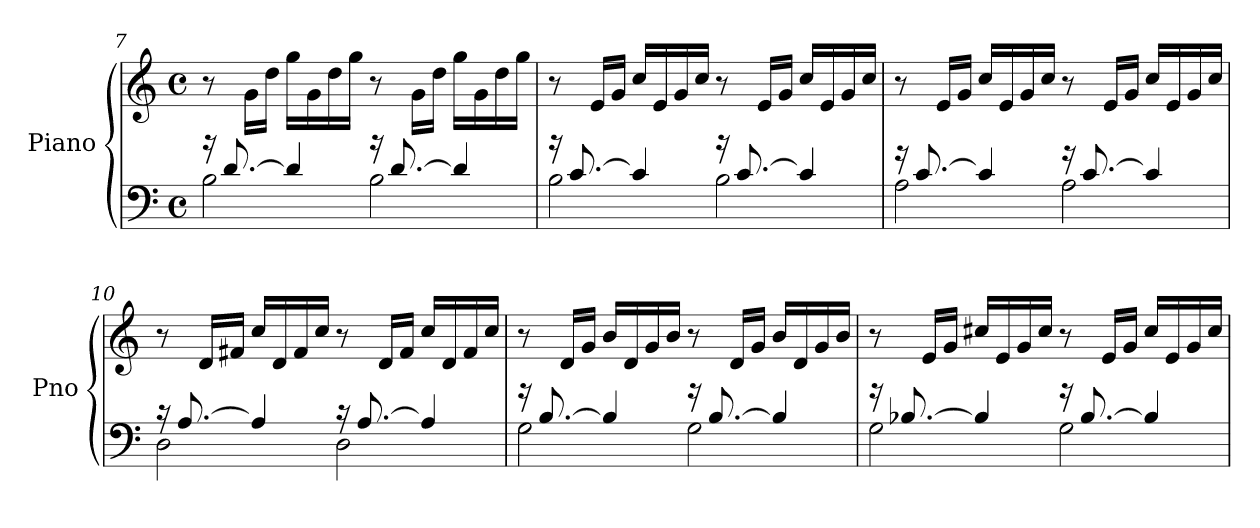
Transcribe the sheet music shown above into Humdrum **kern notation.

**kern	**kern
*part1	*part1
*staff2	*staff1
*I"Piano	*
*I'Pno	*
!!LO:LB:g=z
*clefF4	*clefG2
*k[]	*k[]
*M4/4	*M4/4
*met(c)	*met(c)
=7	=7
*^	*
16r	2B\	8r
[8.d/	.	.
.	.	16g\LL
.	.	16dd\JJ
4d/]	.	16gg\LL
.	.	16g\
.	.	16dd\
.	.	16gg\JJ
16r	2B\	8r
[8.d/	.	.
.	.	16g\LL
.	.	16dd\JJ
4d/]	.	16gg\LL
.	.	16g\
.	.	16dd\
.	.	16gg\JJ
=8	=8	=8
16r	2B\	8r
[8.c/	.	.
.	.	16e/LL
.	.	16g/JJ
4c/]	.	16cc/LL
.	.	16e/
.	.	16g/
.	.	16cc/JJ
16r	2B\	8r
[8.c/	.	.
.	.	16e/LL
.	.	16g/JJ
4c/]	.	16cc/LL
.	.	16e/
.	.	16g/
.	.	16cc/JJ
=9	=9	=9
16r	2A\	8r
[8.c/	.	.
.	.	16e/LL
.	.	16g/JJ
4c/]	.	16cc/LL
.	.	16e/
.	.	16g/
.	.	16cc/JJ
16r	2A\	8r
[8.c/	.	.
.	.	16e/LL
.	.	16g/JJ
4c/]	.	16cc/LL
.	.	16e/
.	.	16g/
.	.	16cc/JJ
!!LO:LB:g=z
=10	=10	=10
16r	2D\	8r
[8.A/	.	.
.	.	16d/LL
.	.	16f#X/JJ
4A/]	.	16cc/LL
.	.	16d/
.	.	16f#/
.	.	16cc/JJ
16r	2D\	8r
[8.A/	.	.
.	.	16d/LL
.	.	16f#/JJ
4A/]	.	16cc/LL
.	.	16d/
.	.	16f#/
.	.	16cc/JJ
=11	=11	=11
16r	2G\	8r
[8.B/	.	.
.	.	16d/LL
.	.	16g/JJ
4B/]	.	16b/LL
.	.	16d/
.	.	16g/
.	.	16b/JJ
16r	2G\	8r
[8.B/	.	.
.	.	16d/LL
.	.	16g/JJ
4B/]	.	16b/LL
.	.	16d/
.	.	16g/
.	.	16b/JJ
=12	=12	=12
16r	2G\	8r
[8.B-X/	.	.
.	.	16e/LL
.	.	16g/JJ
4B-/]	.	16cc#X/LL
.	.	16e/
.	.	16g/
.	.	16cc#/JJ
16r	2G\	8r
[8.B-/	.	.
.	.	16e/LL
.	.	16g/JJ
4B-/]	.	16cc#/LL
.	.	16e/
.	.	16g/
.	.	16cc#/JJ
*v	*v	*
=	=
*-	*-
